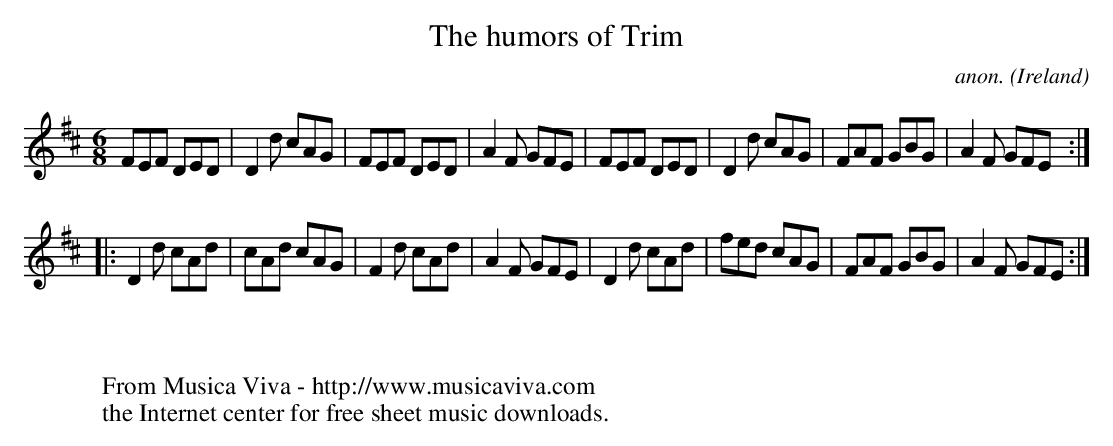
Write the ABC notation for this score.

X:1
T:The humors of Trim
C:anon.
O:Ireland
M:6/8
L:1/8
K:D
FEF DED|D2d cAG|FEF DED|A2F GFE|FEF DED|D2d cAG|FAF GBG|A2F GFE:|
|:D2d cAd|cAd cAG|F2d cAd|A2F GFE|D2d cAd|fed cAG|FAF GBG|A2F GFE:|
W:
W:
W:  From Musica Viva - http://www.musicaviva.com
W:  the Internet center for free sheet music downloads.
